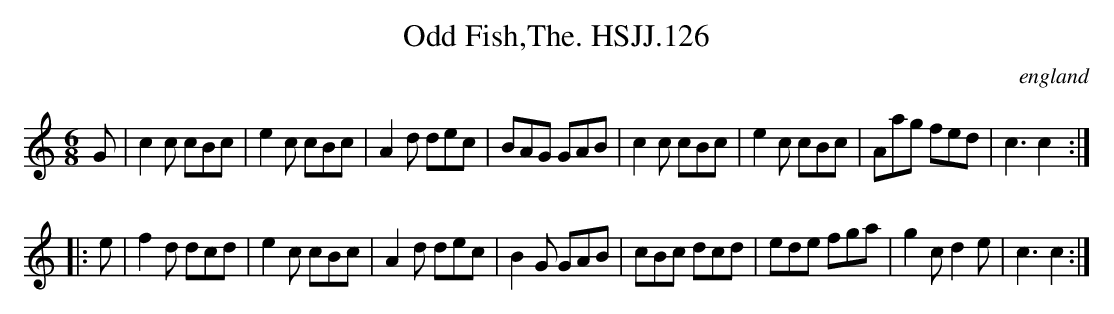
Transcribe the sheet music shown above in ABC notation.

X:1
T:Odd Fish,The. HSJJ.126
O:england
M:6/8
L:1/8
K:C
G|c2c cBc|e2c cBc|A2d dec|BAG GAB|c2c cBc|e2c cBc|Aag fed|c3c2:|
|:e|f2d dcd|e2c cBc|A2d dec|B2G GAB|cBc dcd|ede fga|g2cd2e|c3c2:|]
